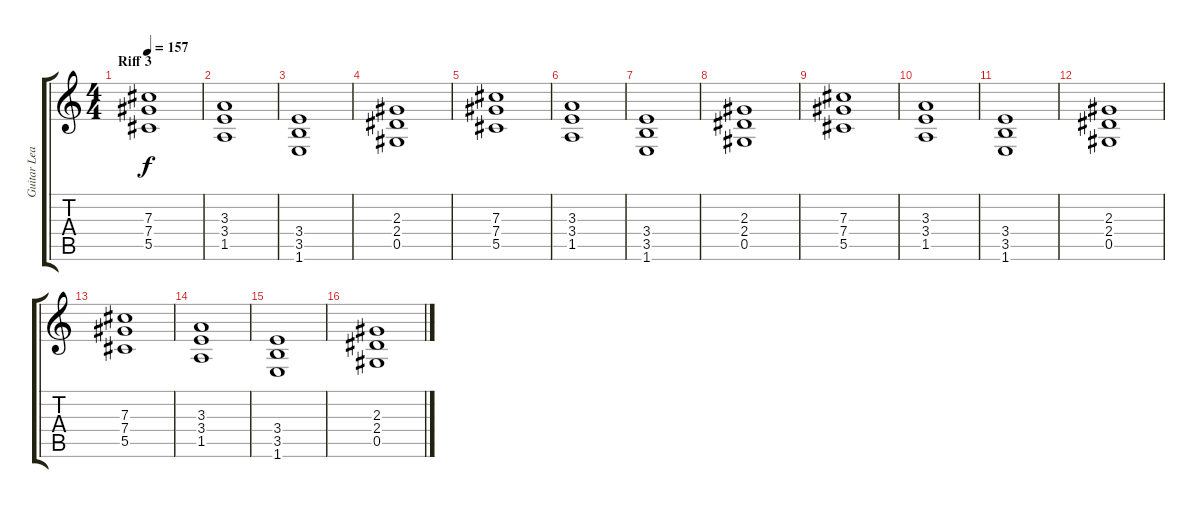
\track ("Guitar Lead" "Guitar Lea") {instrument distortionguitar}
\staff {score tabs}
\tuning (Eb4 Bb3 Gb3 Db3 Ab2 Eb2) {hide}
\ts (4 4)
\section ("" "Riff 3")
\tempo 157
\clef g2
\ks c
(7.3 7.4 5.5).1{dy f} |
(3.3 3.4 1.5).1 |
(3.4 3.5 1.6).1 |
(2.3 2.4 0.5).1 |
(7.3 7.4 5.5).1 |
(3.3 3.4 1.5).1 |
(3.4 3.5 1.6).1 |
(2.3 2.4 0.5).1 |
(7.3 7.4 5.5).1 |
(3.3 3.4 1.5).1 |
(3.4 3.5 1.6).1 |
(2.3 2.4 0.5).1 |
(7.3 7.4 5.5).1 |
(3.3 3.4 1.5).1 |
(3.4 3.5 1.6).1 |
(2.3 2.4 0.5).1
